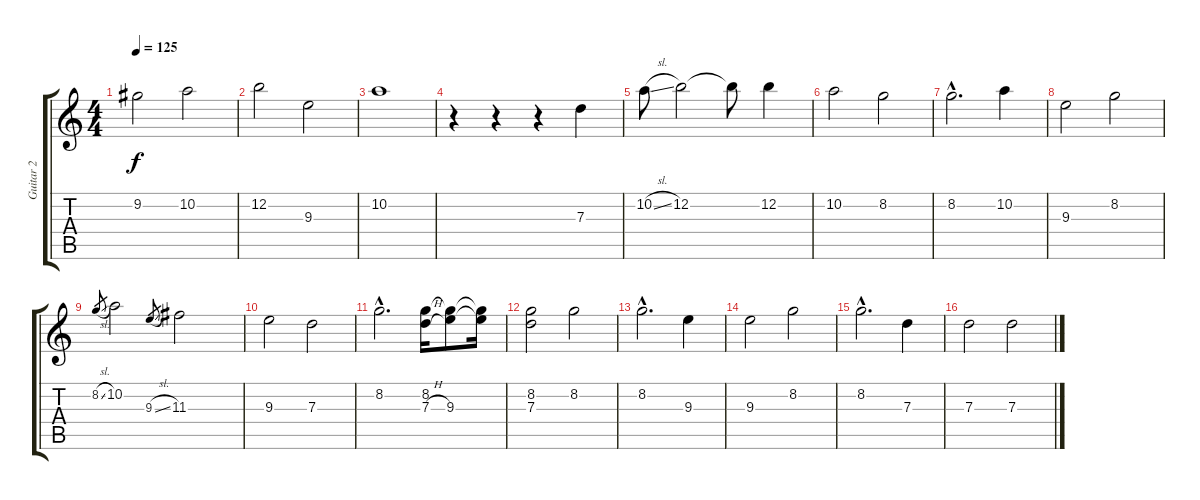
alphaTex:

\track ("Guitar 2" "Guitar 2") {instrument acousticguitarsteel}
\staff {score tabs}
\tuning (E4 B3 G3 D3 A2 E2) {hide}
\ts (4 4)
\tempo 125
\clef g2
\ks c
9.2.2{dy f} 10.2.2 |
12.2.2 9.3.2 |
10.2.1 |
r.4 r.4 r.4 7.3.4 |
10.2{sl}.8 12.2.2 12.2{t}.8 12.2.4 |
10.2.2 8.2.2 |
8.2{hac}.2{d} 10.2.4 |
9.3.2 8.2.2 |
8.2{sl}.8{gr} 10.2.2 9.3{sl}.8{gr} 11.3.2 |
9.3.2 7.3.2 |
8.2{hac}.2{d} (8.2 7.3{h}).16 (8.2{t} 9.3).8 (8.2{t} 9.3{t}).16 |
(8.2 7.3).2 8.2.2 |
8.2{hac}.2{d} 9.3.4 |
9.3.2 8.2.2 |
8.2{hac}.2{d} 7.3.4 |
7.3.2 7.3.2
